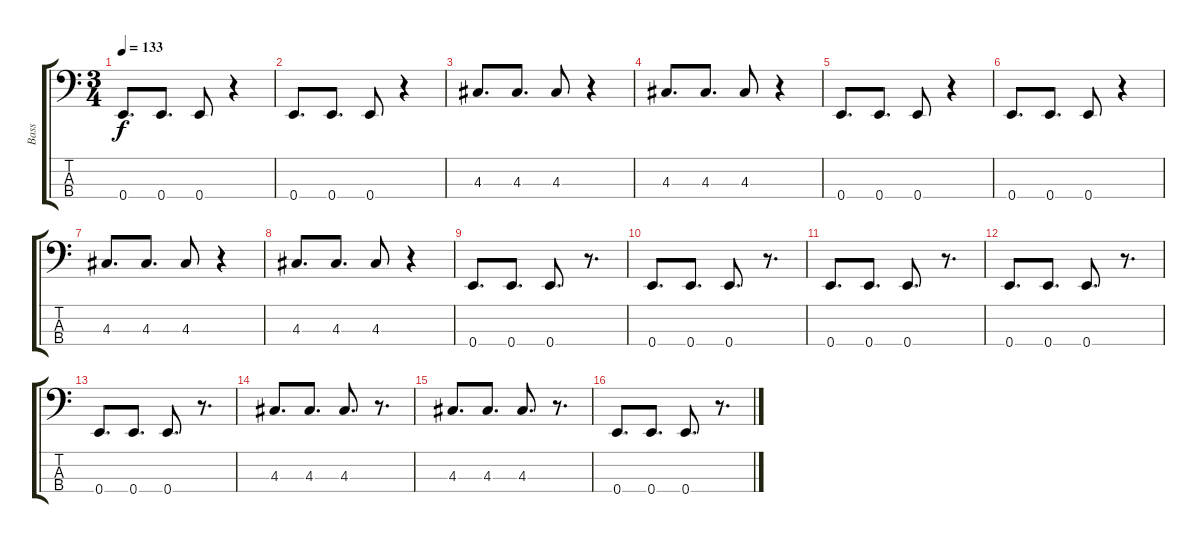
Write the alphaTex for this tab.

\track ("Bass" "Bass") {instrument electricbasspick}
\staff {score tabs}
\tuning (G2 D2 A1 E1) {hide}
\ts (3 4)
\tempo 133
\clef f4
\ks c
0.4.8{d dy f} 0.4.8{d} 0.4.8 r.4 |
0.4.8{d} 0.4.8{d} 0.4.8 r.4 |
4.3.8{d} 4.3.8{d} 4.3.8 r.4 |
4.3.8{d} 4.3.8{d} 4.3.8 r.4 |
0.4.8{d} 0.4.8{d} 0.4.8 r.4 |
0.4.8{d} 0.4.8{d} 0.4.8 r.4 |
4.3.8{d} 4.3.8{d} 4.3.8 r.4 |
4.3.8{d} 4.3.8{d} 4.3.8 r.4 |
0.4.8{d} 0.4.8{d} 0.4.8{d} r.8{d} |
0.4.8{d} 0.4.8{d} 0.4.8{d} r.8{d} |
0.4.8{d} 0.4.8{d} 0.4.8{d} r.8{d} |
0.4.8{d} 0.4.8{d} 0.4.8{d} r.8{d} |
0.4.8{d} 0.4.8{d} 0.4.8{d} r.8{d} |
4.3.8{d} 4.3.8{d} 4.3.8{d} r.8{d} |
4.3.8{d} 4.3.8{d} 4.3.8{d} r.8{d} |
0.4.8{d} 0.4.8{d} 0.4.8{d} r.8{d}
